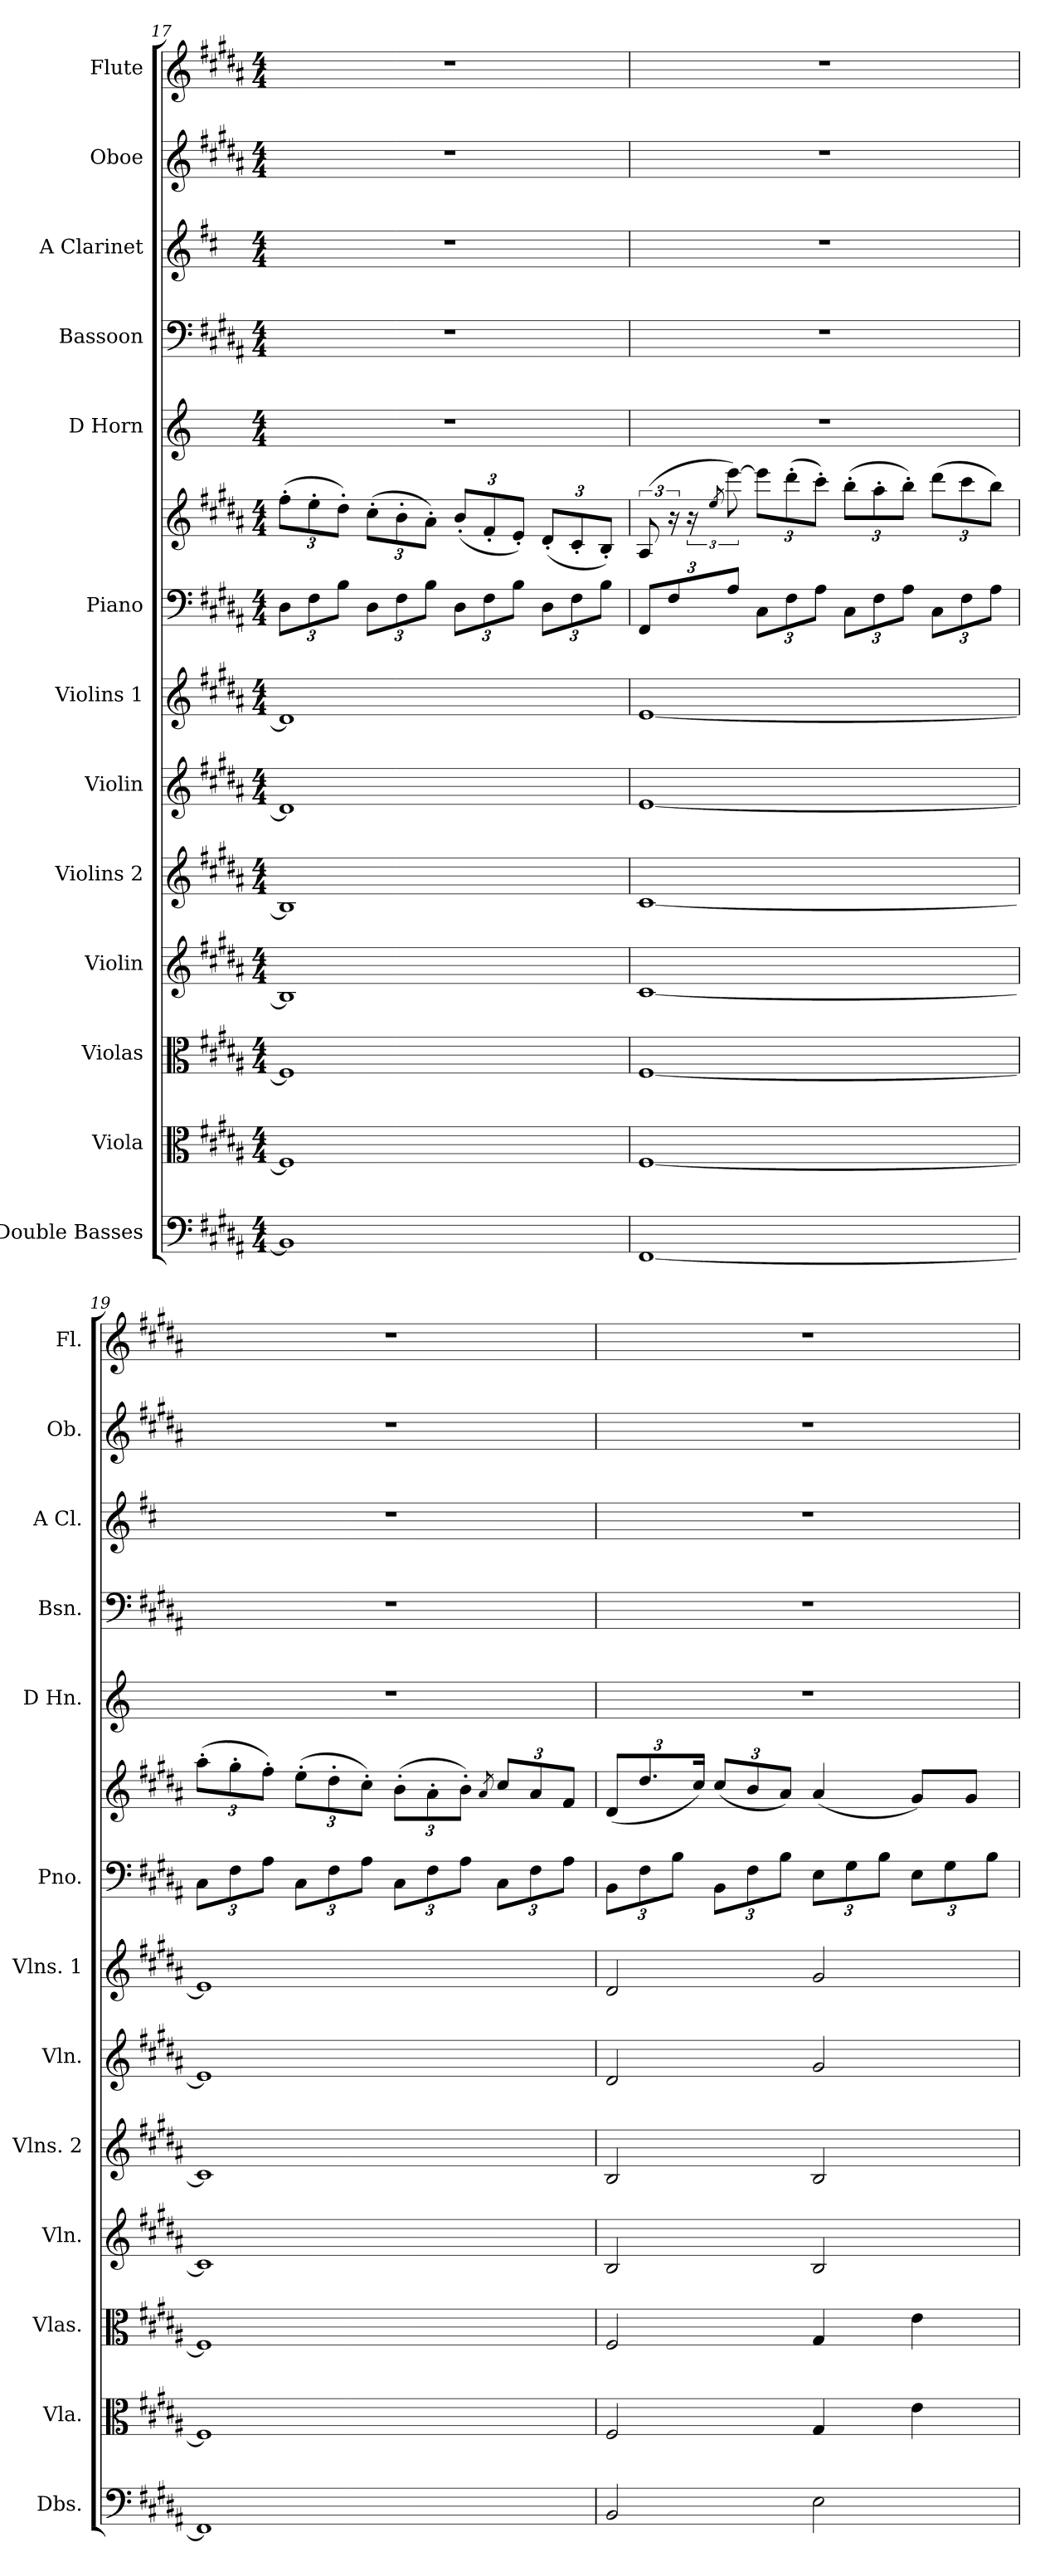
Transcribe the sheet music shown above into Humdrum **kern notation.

**kern	**kern	**kern	**kern	**kern	**kern	**kern	**kern	**kern	**kern	**kern	**kern	**kern	**kern
*part13	*part12	*part11	*part10	*part9	*part8	*part7	*part6	*part6	*part5	*part4	*part3	*part2	*part1
*staff14	*staff13	*staff12	*staff11	*staff10	*staff9	*staff8	*staff7	*staff6	*staff5	*staff4	*staff3	*staff2	*staff1
*I"Double Basses	*I"Viola	*I"Violas	*I"Violin	*I"Violins 2	*I"Violin	*I"Violins 1	*I"Piano	*	*I"D Horn	*I"Bassoon	*I"A Clarinet	*I"Oboe	*I"Flute
*I'Dbs.	*I'Vla.	*I'Vlas.	*I'Vln.	*I'Vlns. 2	*I'Vln.	*I'Vlns. 1	*I'Pno.	*	*I'D Hn.	*I'Bsn.	*I'A Cl.	*I'Ob.	*I'Fl.
!!LO:PB:g=z
*clefF4	*clefC3	*clefC3	*clefG2	*clefG2	*clefG2	*clefG2	*clefF4	*clefG2	*clefG2	*clefF4	*clefG2	*clefG2	*clefG2
*	*	*	*	*	*	*	*	*	*ITrd6c10	*	*ITrd2c3	*	*
*k[f#c#g#d#a#]	*k[f#c#g#d#a#]	*k[f#c#g#d#a#]	*k[f#c#g#d#a#]	*k[f#c#g#d#a#]	*k[f#c#g#d#a#]	*k[f#c#g#d#a#]	*k[f#c#g#d#a#]	*k[f#c#g#d#a#]	*k[f#c#]	*k[f#c#g#d#a#]	*k[f#c#g#d#a#]	*k[f#c#g#d#a#]	*k[f#c#g#d#a#]
*M4/4	*M4/4	*M4/4	*M4/4	*M4/4	*M4/4	*M4/4	*M4/4	*M4/4	*M4/4	*M4/4	*M4/4	*M4/4	*M4/4
*	*	*	*	*	*	*	*Xbrackettup	*Xbrackettup	*	*	*	*	*
=17	=17	=17	=17	=17	=17	=17	=17	=17	=17	=17	=17	=17	=17
1BB]	1F#]	1F#]	1B]	1B]	1d#]	1d#]	12D#\L	(12ff#'\L	1r	1r	1r	1r	1r
.	.	.	.	.	.	.	12F#\	12ee'\	.	.	.	.	.
.	.	.	.	.	.	.	12B\J	12dd#'\J)	.	.	.	.	.
.	.	.	.	.	.	.	12D#\L	(12cc#'\L	.	.	.	.	.
.	.	.	.	.	.	.	12F#\	12b'\	.	.	.	.	.
.	.	.	.	.	.	.	12B\J	12a#'\J)	.	.	.	.	.
.	.	.	.	.	.	.	12D#\L	(12b'/L	.	.	.	.	.
.	.	.	.	.	.	.	12F#\	12f#'/	.	.	.	.	.
.	.	.	.	.	.	.	12B\J	12e'/J)	.	.	.	.	.
.	.	.	.	.	.	.	12D#\L	(12d#'/L	.	.	.	.	.
.	.	.	.	.	.	.	12F#\	12c#'/	.	.	.	.	.
.	.	.	.	.	.	.	12B\J	12B'/J)	.	.	.	.	.
!!LO:PB:g=z
=18	=18	=18	=18	=18	=18	=18	=18	=18	=18	=18	=18	=18	=18
*	*	*	*	*	*	*	*	*brackettup	*	*	*	*	*
[1FF#	[1F#	[1F#	[1c#	[1c#	[1e	[1e	12FF#/L	(>12A#/	1r	1r	1r	1r	1r
.	.	.	.	.	.	.	12F#/	24r	.	.	.	.	.
.	.	.	.	.	.	.	.	24r	.	.	.	.	.
.	.	.	.	.	.	.	.	8qee/	.	.	.	.	.
.	.	.	.	.	.	.	12A#/J	[12eee\)	.	.	.	.	.
*	*	*	*	*	*	*	*	*Xbrackettup	*	*	*	*	*
.	.	.	.	.	.	.	12C#\L	12eee\L]	.	.	.	.	.
.	.	.	.	.	.	.	12F#\	(12ddd#'\	.	.	.	.	.
.	.	.	.	.	.	.	12A#\J	12ccc#'\J)	.	.	.	.	.
.	.	.	.	.	.	.	12C#\L	(12bb'\L	.	.	.	.	.
.	.	.	.	.	.	.	12F#\	12aa#'\	.	.	.	.	.
.	.	.	.	.	.	.	12A#\J	12bb'\J)	.	.	.	.	.
.	.	.	.	.	.	.	12C#\L	(12ddd#\L	.	.	.	.	.
.	.	.	.	.	.	.	12F#\	12ccc#\	.	.	.	.	.
.	.	.	.	.	.	.	12A#\J	12bb\J)	.	.	.	.	.
!!LO:PB:g=z
=19	=19	=19	=19	=19	=19	=19	=19	=19	=19	=19	=19	=19	=19
1FF#]	1F#]	1F#]	1c#]	1c#]	1e]	1e]	12C#\L	(12aa#'\L	1r	1r	1r	1r	1r
.	.	.	.	.	.	.	12F#\	12gg#'\	.	.	.	.	.
.	.	.	.	.	.	.	12A#\J	12ff#'\J)	.	.	.	.	.
.	.	.	.	.	.	.	12C#\L	(12ee'\L	.	.	.	.	.
.	.	.	.	.	.	.	12F#\	12dd#'\	.	.	.	.	.
.	.	.	.	.	.	.	12A#\J	12cc#'\J)	.	.	.	.	.
.	.	.	.	.	.	.	12C#\L	(>12b'\L	.	.	.	.	.
.	.	.	.	.	.	.	12F#\	12a#'\	.	.	.	.	.
.	.	.	.	.	.	.	12A#\J	12b'\J)	.	.	.	.	.
.	.	.	.	.	.	.	.	8qa#/	.	.	.	.	.
.	.	.	.	.	.	.	12C#\L	12cc#/L	.	.	.	.	.
.	.	.	.	.	.	.	12F#\	12a#/	.	.	.	.	.
.	.	.	.	.	.	.	12A#\J	12f#/J	.	.	.	.	.
=20	=20	=20	=20	=20	=20	=20	=20	=20	=20	=20	=20	=20	=20
2BB/	2F#/	2F#/	2B/	2B/	2d#/	2d#/	12BB\L	(12d#/L	1r	1r	1r	1r	1r
.	.	.	.	.	.	.	12F#\	12.dd#/	.	.	.	.	.
.	.	.	.	.	.	.	12B\J	.	.	.	.	.	.
.	.	.	.	.	.	.	.	24cc#/Jk)	.	.	.	.	.
.	.	.	.	.	.	.	12BB\L	(12cc#/L	.	.	.	.	.
.	.	.	.	.	.	.	12F#\	12b/	.	.	.	.	.
.	.	.	.	.	.	.	12B\J	12a#/J)	.	.	.	.	.
2E\	4G#/	4G#/	2B/	2B/	2g#/	2g#/	12E\L	(4a#/	.	.	.	.	.
.	.	.	.	.	.	.	12G#\	.	.	.	.	.	.
.	.	.	.	.	.	.	12B\J	.	.	.	.	.	.
.	4e\	4e\	.	.	.	.	12E\L	8g#/L)	.	.	.	.	.
.	.	.	.	.	.	.	12G#\	.	.	.	.	.	.
.	.	.	.	.	.	.	.	8g#/J	.	.	.	.	.
.	.	.	.	.	.	.	12B\J	.	.	.	.	.	.
=	=	=	=	=	=	=	=	=	=	=	=	=	=
*-	*-	*-	*-	*-	*-	*-	*-	*-	*-	*-	*-	*-	*-
